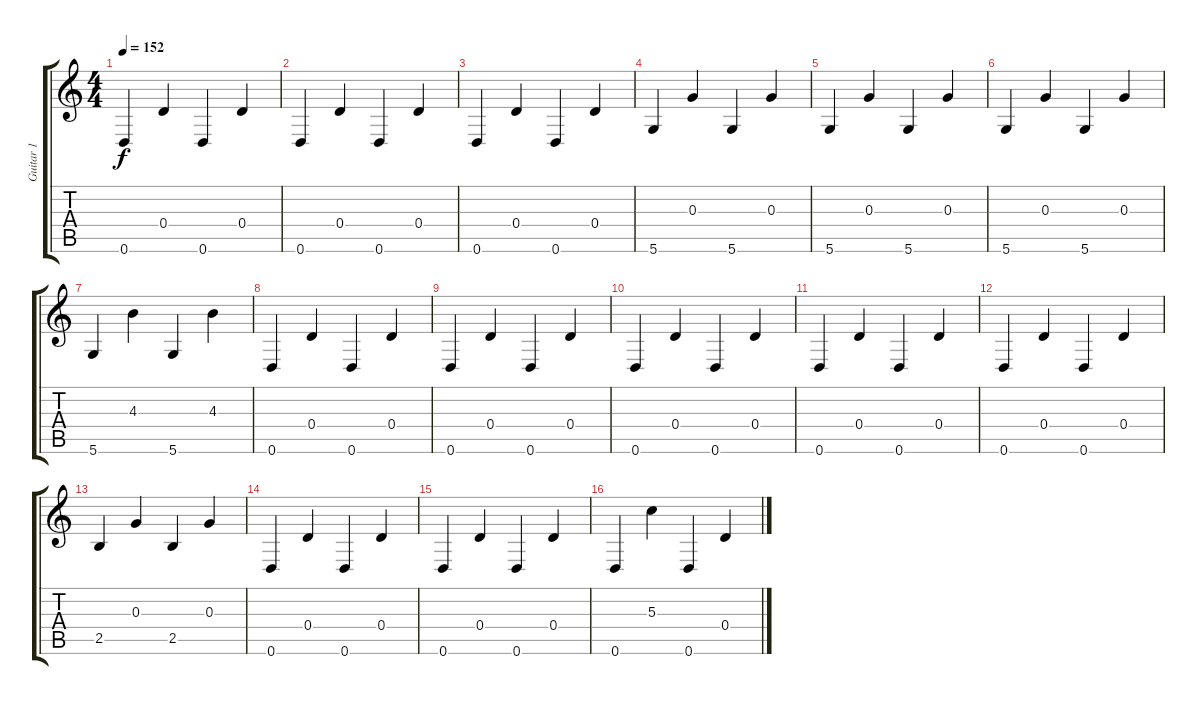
\track ("Guitar 1" "Guitar 1") {instrument acousticguitarsteel}
\staff {score tabs}
\tuning (D4 B3 G3 D3 A2 D2) {hide}
\ts (4 4)
\tempo 152
\clef g2
\ks c
0.6.4{dy f} 0.4.4 0.6.4 0.4.4 |
0.6.4 0.4.4 0.6.4 0.4.4 |
0.6.4 0.4.4 0.6.4 0.4.4 |
5.6.4 0.3.4 5.6.4 0.3.4 |
5.6.4 0.3.4 5.6.4 0.3.4 |
5.6.4 0.3.4 5.6.4 0.3.4 |
5.6.4 4.3.4 5.6.4 4.3.4 |
0.6.4 0.4.4 0.6.4 0.4.4 |
0.6.4 0.4.4 0.6.4 0.4.4 |
0.6.4 0.4.4 0.6.4 0.4.4 |
0.6.4 0.4.4 0.6.4 0.4.4 |
0.6.4 0.4.4 0.6.4 0.4.4 |
2.5.4 0.3.4 2.5.4 0.3.4 |
0.6.4 0.4.4 0.6.4 0.4.4 |
0.6.4 0.4.4 0.6.4 0.4.4 |
0.6.4 5.3.4 0.6.4 0.4.4
